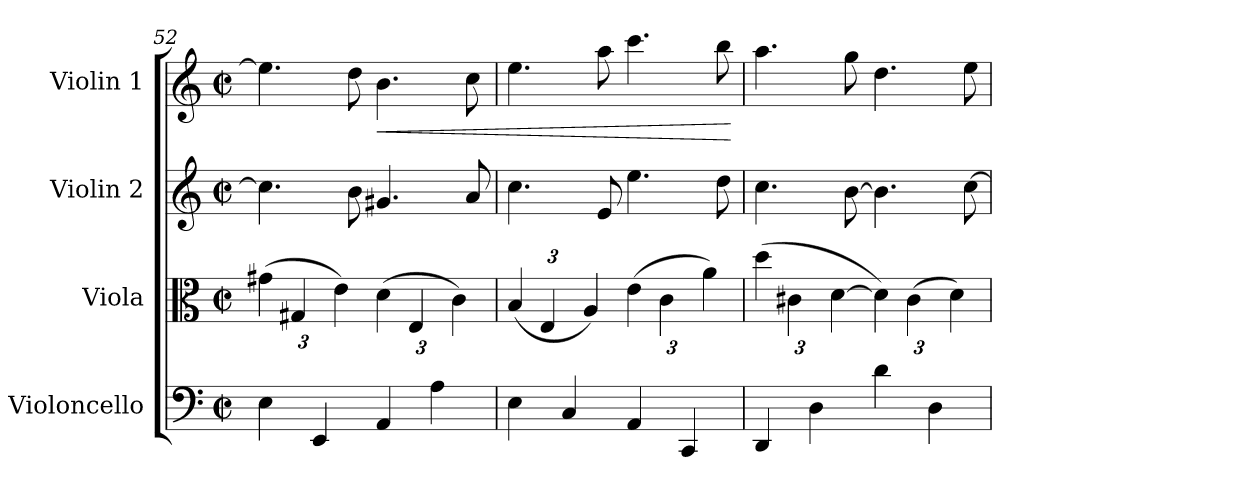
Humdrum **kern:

**kern	**kern	**kern	**kern	**dynam
*part4	*part3	*part2	*part1	*part1
*staff4	*staff3	*staff2	*staff1	*staff1
*I"Violoncello	*I"Viola	*I"Violin 2	*I"Violin 1	*
*I'Vc	*I'Vla	*I'Vln	*I'Vln	*
!!LO:PB:g=z
*clefF4	*clefC3	*clefG2	*clefG2	*
*k[]	*k[]	*k[]	*k[]	*
*M2/2	*M2/2	*M2/2	*M2/2	*
*met(c|)	*met(c|)	*met(c|)	*met(c|)	*
*	*Xbrackettup	*	*	*
=52	=52	=52	=52	=52
4E\	(6g#X\	4.cc\]	4.ee\]	.
.	6G#X/	.	.	.
4EE/	.	.	.	.
.	6e\)	.	.	.
.	.	8b\	8dd\	.
!	!	!	!	!LO:HP:b
4AA/	(6d\	4.g#X/	4.b\	<
.	6E/	.	.	.
4A\	.	.	.	.
.	6c\)	.	.	.
.	.	8a/	8cc\	.
!!LO:LB:g=z
=53	=53	=53	=53	=53
4E\	(6B/	4.cc\	4.ee\	.
.	6E/	.	.	.
4C/	.	.	.	.
.	6A/)	.	.	.
.	.	8e/	8aa\	.
4AA/	(6e\	4.ee\	4.ccc\	.
.	6c\	.	.	.
4CC/	.	.	.	.
.	6a\)	.	.	.
.	.	8dd\	8bb\	.
.	.	.	.	[
=54	=54	=54	=54	=54
4DD/	(6dd\	4.cc\	4.aa\	.
.	6c#X\	.	.	.
4D\	.	.	.	.
.	[6d\	.	.	.
.	.	[8b\	8gg\	.
4d\	6d\])	4.b\]	4.dd\	.
.	(6c#\	.	.	.
4D\	.	.	.	.
.	6d\)	.	.	.
.	.	[8cc\	8ee\	.
=	=	=	=	=
*-	*-	*-	*-	*-
